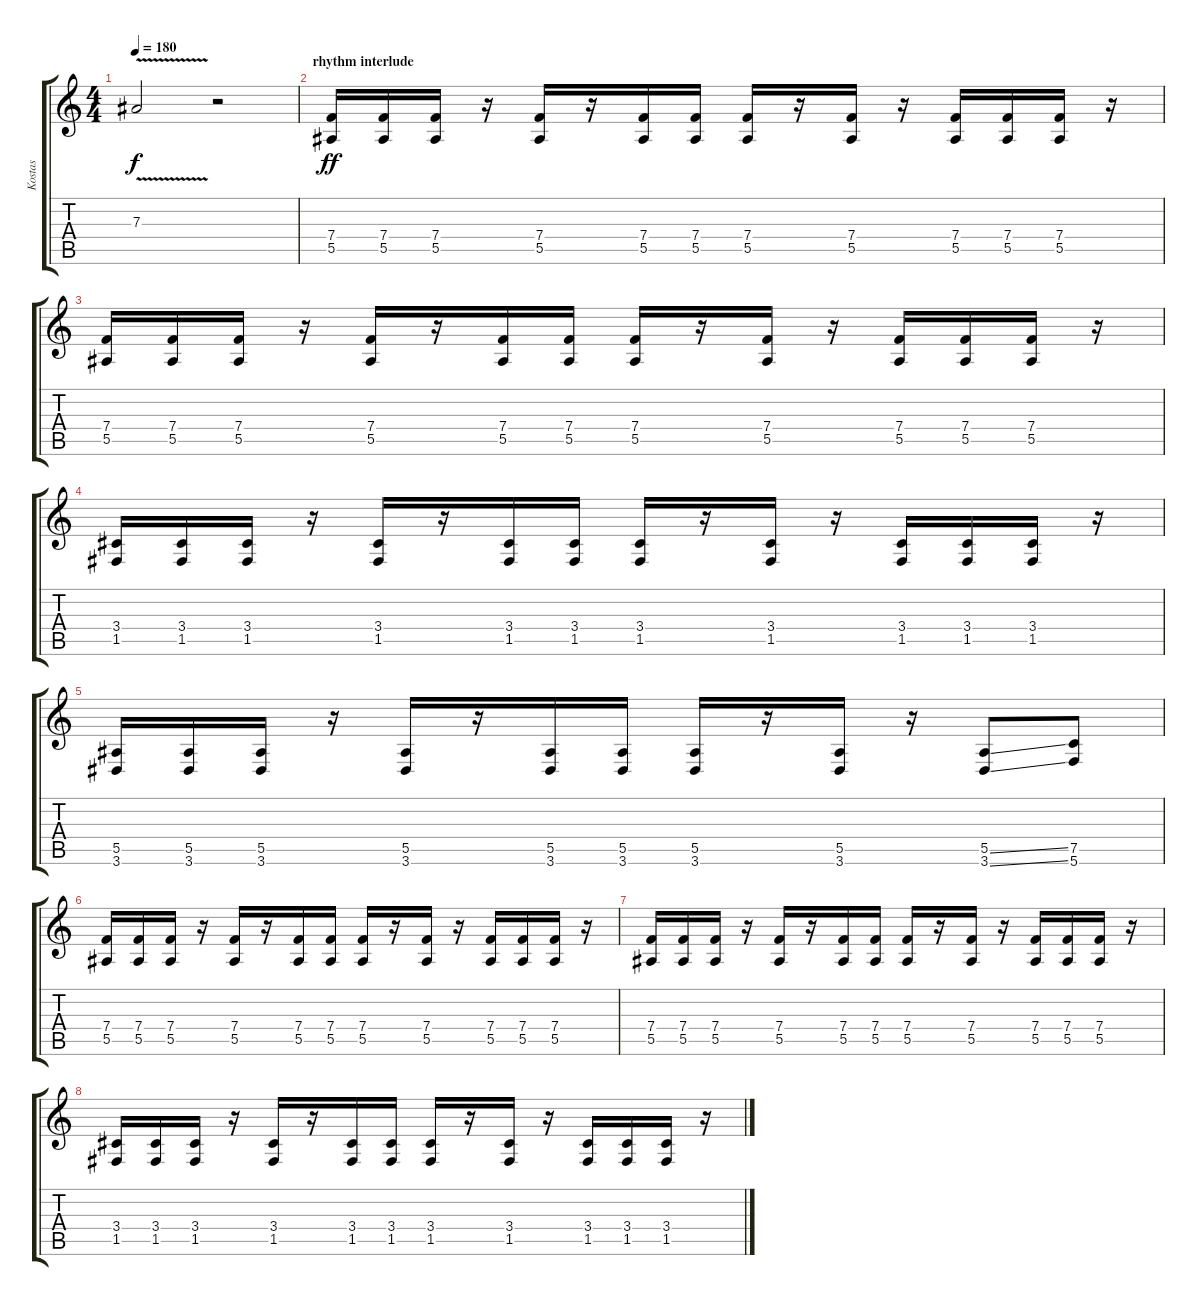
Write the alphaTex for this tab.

\track ("Kostas" "Kostas") {instrument distortionguitar}
\staff {score tabs}
\tuning (C4 G3 Eb3 Bb2 F2 C2) {hide}
\ts (4 4)
\tempo 180
\clef g2
\ks c
7.3{v}.2{dy f} r.2 |
\section ("" "rhythm interlude")
(7.4 5.5).16{dy ff} (7.4 5.5).16 (7.4 5.5).16 r.16 (7.4 5.5).16 r.16 (7.4 5.5).16 (7.4 5.5).16 (7.4 5.5).16 r.16 (7.4 5.5).16 r.16 (7.4 5.5).16 (7.4 5.5).16 (7.4 5.5).16 r.16 |
(7.4 5.5).16 (7.4 5.5).16 (7.4 5.5).16 r.16 (7.4 5.5).16 r.16 (7.4 5.5).16 (7.4 5.5).16 (7.4 5.5).16 r.16 (7.4 5.5).16 r.16 (7.4 5.5).16 (7.4 5.5).16 (7.4 5.5).16 r.16 |
(3.4 1.5).16 (3.4 1.5).16 (3.4 1.5).16 r.16 (3.4 1.5).16 r.16 (3.4 1.5).16 (3.4 1.5).16 (3.4 1.5).16 r.16 (3.4 1.5).16 r.16 (3.4 1.5).16 (3.4 1.5).16 (3.4 1.5).16 r.16 |
(5.5 3.6).16 (5.5 3.6).16 (5.5 3.6).16 r.16 (5.5 3.6).16 r.16 (5.5 3.6).16 (5.5 3.6).16 (5.5 3.6).16 r.16 (5.5 3.6).16 r.16 (5.5{ss} 3.6{ss}).8 (7.5 5.6).8 |
(7.4 5.5).16 (7.4 5.5).16 (7.4 5.5).16 r.16 (7.4 5.5).16 r.16 (7.4 5.5).16 (7.4 5.5).16 (7.4 5.5).16 r.16 (7.4 5.5).16 r.16 (7.4 5.5).16 (7.4 5.5).16 (7.4 5.5).16 r.16 |
(7.4 5.5).16 (7.4 5.5).16 (7.4 5.5).16 r.16 (7.4 5.5).16 r.16 (7.4 5.5).16 (7.4 5.5).16 (7.4 5.5).16 r.16 (7.4 5.5).16 r.16 (7.4 5.5).16 (7.4 5.5).16 (7.4 5.5).16 r.16 |
(3.4 1.5).16 (3.4 1.5).16 (3.4 1.5).16 r.16 (3.4 1.5).16 r.16 (3.4 1.5).16 (3.4 1.5).16 (3.4 1.5).16 r.16 (3.4 1.5).16 r.16 (3.4 1.5).16 (3.4 1.5).16 (3.4 1.5).16 r.16
